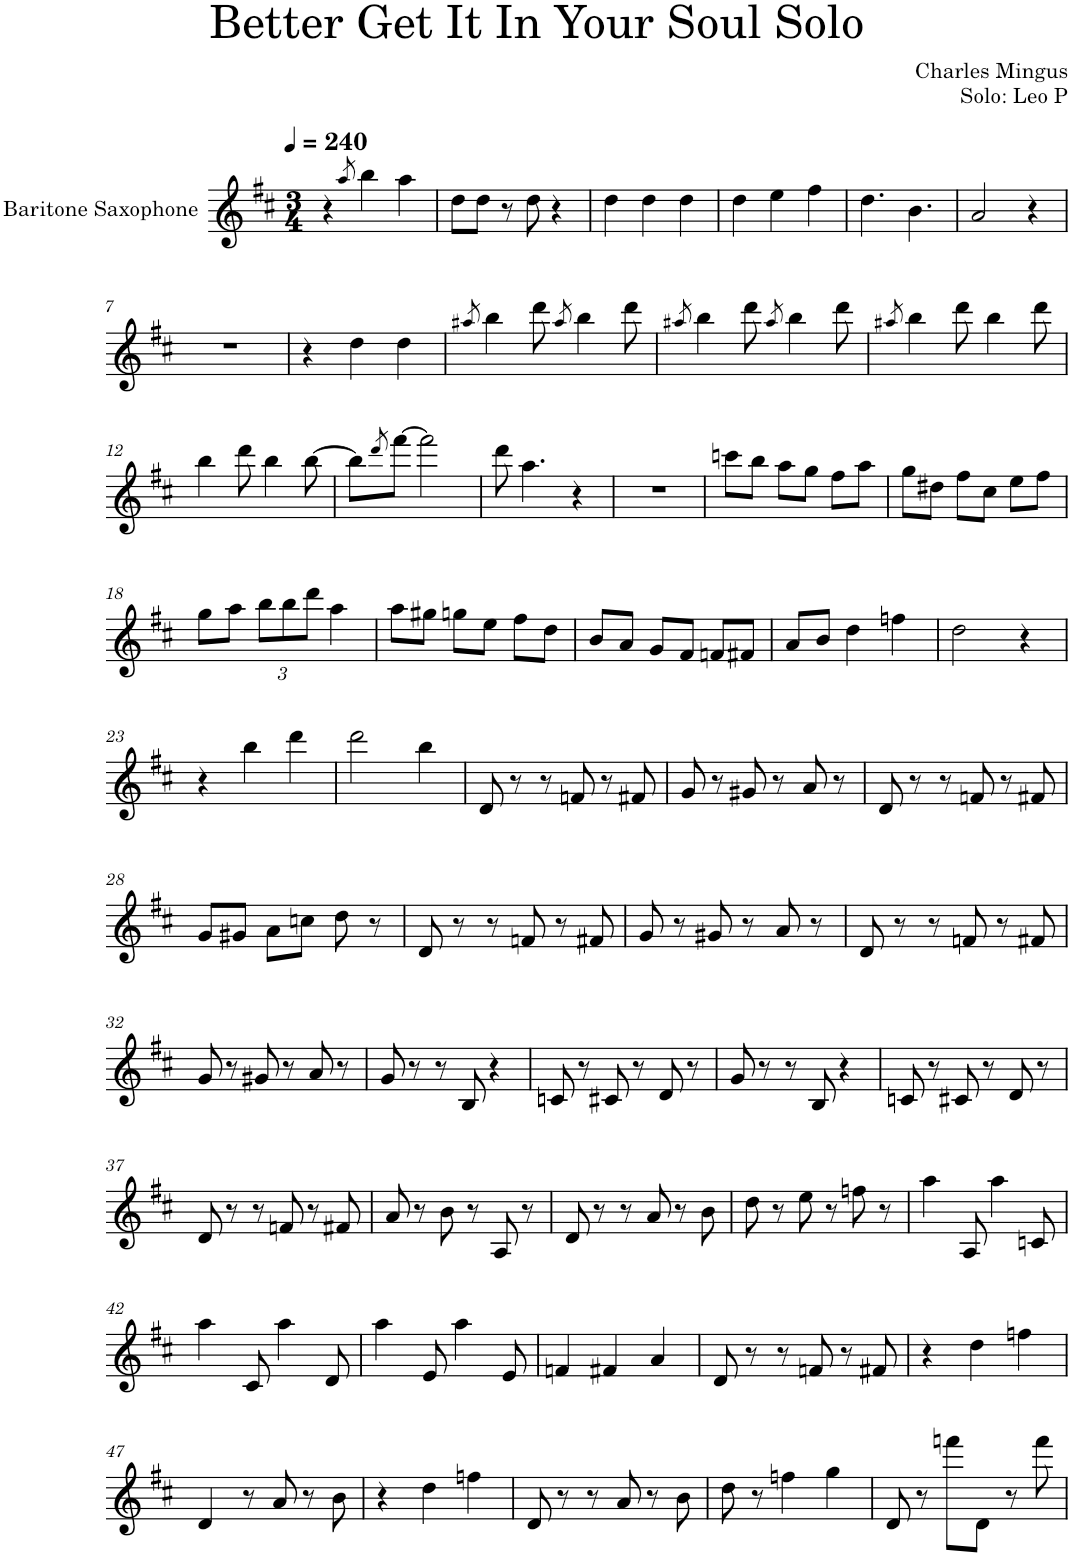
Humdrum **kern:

**kern
*part1
*staff1
*I"Baritone Saxophone
*I'Bar Sax
*clefG2
*Trd12c21
*k[f#c#]
*M3/4
*MM240
=1
4r
8qaa/
4bb\
4aa\
=2
8dd\L
8dd\J
8r
8dd\
4r
=3
4dd\
4dd\
4dd\
=4
4dd\
4ee\
4ff#\
=5
4.dd\
4.b\
=6
2a/
4r
!!LO:LB:g=z
=7
2.r
=8
4r
4dd\
4dd\
=9
8qaa#X/
4bb\
8ddd\
8qaa#/
4bb\
8ddd\
=10
8qaa#X/
4bb\
8ddd\
8qaa#/
4bb\
8ddd\
=11
8qaa#X/
4bb\
8ddd\
4bb\
8ddd\
!!LO:LB:g=z
=12
4bb\
8ddd\
4bb\
[8bb\
=13
8bb\L]
8qddd/
[8fff#\J
2fff#\]
=14
8ddd\
4.aa\
4r
=15
2.r
=16
8cccn\L
8bb\J
8aa\L
8gg\J
8ff#\L
8aa\J
=17
8gg\L
8dd#X\J
8ff#\L
8cc#\J
8ee\L
8ff#\J
!!LO:LB:g=z
=18
8gg\L
8aa\J
*Xbrackettup
12bb\L
12bb\
12ddd\J
4aa\
=19
8aa\L
8gg#X\J
8ggn\L
8ee\J
8ff#\L
8dd\J
=20
8b/L
8a/J
8g/L
8f#/J
8fn/L
8f#X/J
=21
8a/L
8b/J
4dd\
4ffn\
=22
2dd\
4r
!!LO:LB:g=z
=23
4r
4bb\
4ddd\
=24
2ddd\
4bb\
=25
8d/
8r
8r
8fn/
8r
8f#X/
=26
8g/
8r
8g#X/
8r
8a/
8r
=27
8d/
8r
8r
8fn/
8r
8f#X/
!!LO:LB:g=z
=28
8g/L
8g#X/J
8a\L
8ccn\J
8dd\
8r
=29
8d/
8r
8r
8fn/
8r
8f#X/
=30
8g/
8r
8g#X/
8r
8a/
8r
=31
8d/
8r
8r
8fn/
8r
8f#X/
!!LO:LB:g=z
=32
8g/
8r
8g#X/
8r
8a/
8r
=33
8g/
8r
8r
8B/
4r
=34
8cn/
8r
8c#X/
8r
8d/
8r
=35
8g/
8r
8r
8B/
4r
=36
8cn/
8r
8c#X/
8r
8d/
8r
!!LO:LB:g=z
=37
8d/
8r
8r
8fn/
8r
8f#X/
=38
8a/
8r
8b\
8r
8A/
8r
=39
8d/
8r
8r
8a/
8r
8b\
=40
8dd\
8r
8ee\
8r
8ffn\
8r
=41
4aa\
8A/
4aa\
8cn/
!!LO:LB:g=z
=42
4aa\
8c#/
4aa\
8d/
=43
4aa\
8e/
4aa\
8e/
=44
4fn/
4f#X/
4a/
=45
8d/
8r
8r
8fn/
8r
8f#X/
=46
4r
4dd\
4ffn\
!!LO:LB:g=z
=47
4d/
8r
8a/
8r
8b\
=48
4r
4dd\
4ffn\
=49
8d/
8r
8r
8a/
8r
8b\
=50
8dd\
8r
4ffn\
4gg\
=51
8d/
8r
8fffn\L
8d\J
8r
8fff\
=
*-
